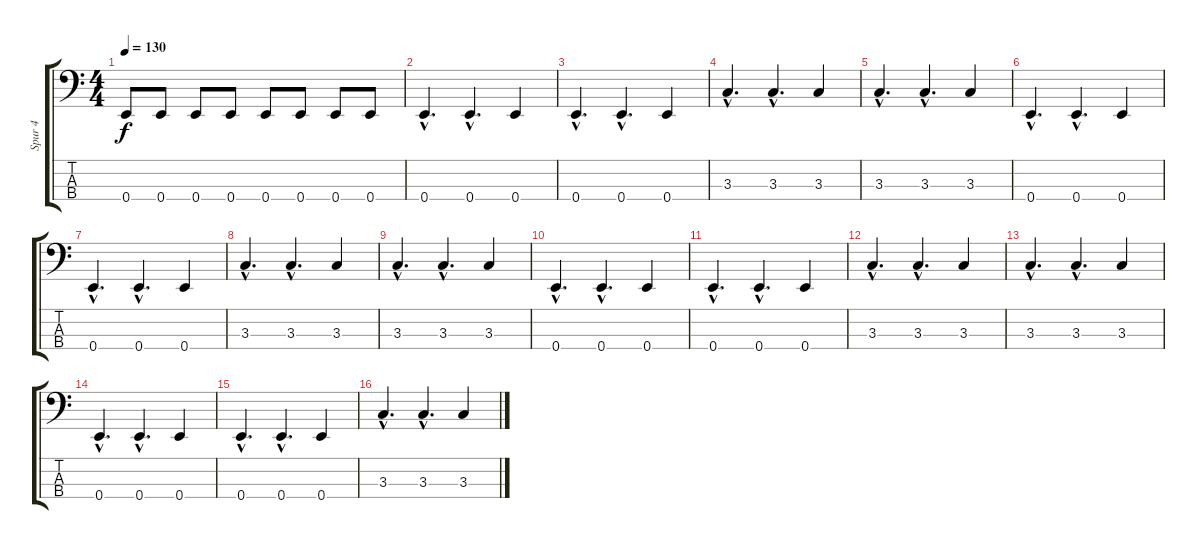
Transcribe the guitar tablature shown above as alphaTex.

\track ("Spur 4" "Spur 4") {instrument slapbass2}
\staff {score tabs}
\tuning (G2 D2 A1 E1) {hide}
\ts (4 4)
\tempo 130
\clef f4
\ks c
0.4.8{dy f} 0.4.8 0.4.8 0.4.8 0.4.8 0.4.8 0.4.8 0.4.8 |
0.4{hac}.4{d} 0.4{hac}.4{d} 0.4.4 |
0.4{hac}.4{d} 0.4{hac}.4{d} 0.4.4 |
3.3{hac}.4{d} 3.3{hac}.4{d} 3.3.4 |
3.3{hac}.4{d} 3.3{hac}.4{d} 3.3.4 |
0.4{hac}.4{d} 0.4{hac}.4{d} 0.4.4 |
0.4{hac}.4{d} 0.4{hac}.4{d} 0.4.4 |
3.3{hac}.4{d} 3.3{hac}.4{d} 3.3.4 |
3.3{hac}.4{d} 3.3{hac}.4{d} 3.3.4 |
0.4{hac}.4{d} 0.4{hac}.4{d} 0.4.4 |
0.4{hac}.4{d} 0.4{hac}.4{d} 0.4.4 |
3.3{hac}.4{d} 3.3{hac}.4{d} 3.3.4 |
3.3{hac}.4{d} 3.3{hac}.4{d} 3.3.4 |
0.4{hac}.4{d} 0.4{hac}.4{d} 0.4.4 |
0.4{hac}.4{d} 0.4{hac}.4{d} 0.4.4 |
3.3{hac}.4{d} 3.3{hac}.4{d} 3.3.4
